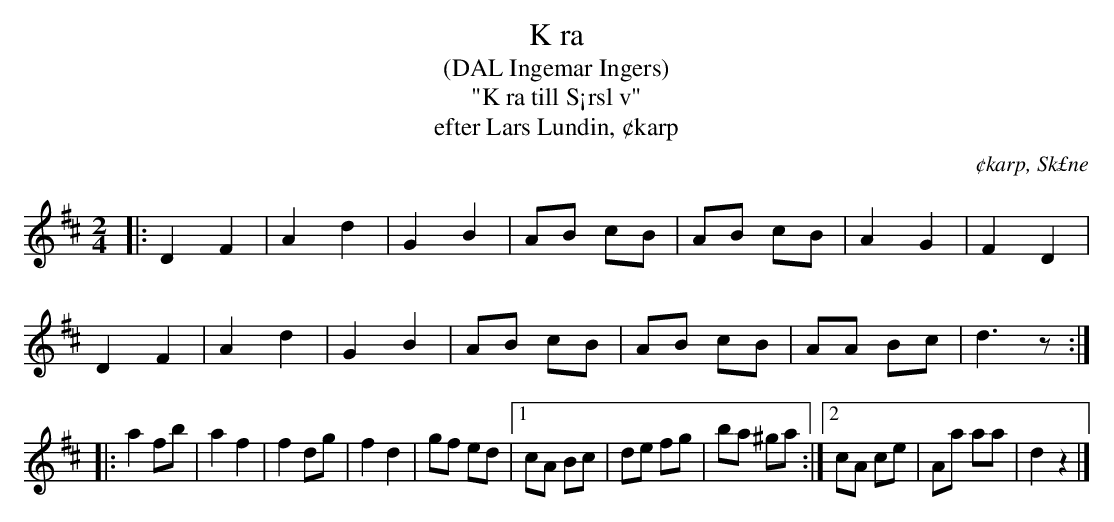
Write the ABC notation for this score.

X:1
T:K ra
T:(DAL Ingemar Ingers)
T:"K ra till S¡rsl v"
T:efter Lars Lundin, ¢karp
O:¢karp, Sk£ne
M:2/4
L:1/8
K:D
|: D2 F2 | A2 d2 | G2 B2 | AB cB | AB cB | A2 G2 | F2 D2 |
   D2 F2 | A2 d2 | G2 B2 | AB cB | AB cB | AA Bc | d3 z :|
|: a2 fb | a2 f2 | f2 dg | f2 d2 | gf ed |1 cA Bc | de fg | ba ^ga :|2 cA ce | Aa aa | d2 z2|]
